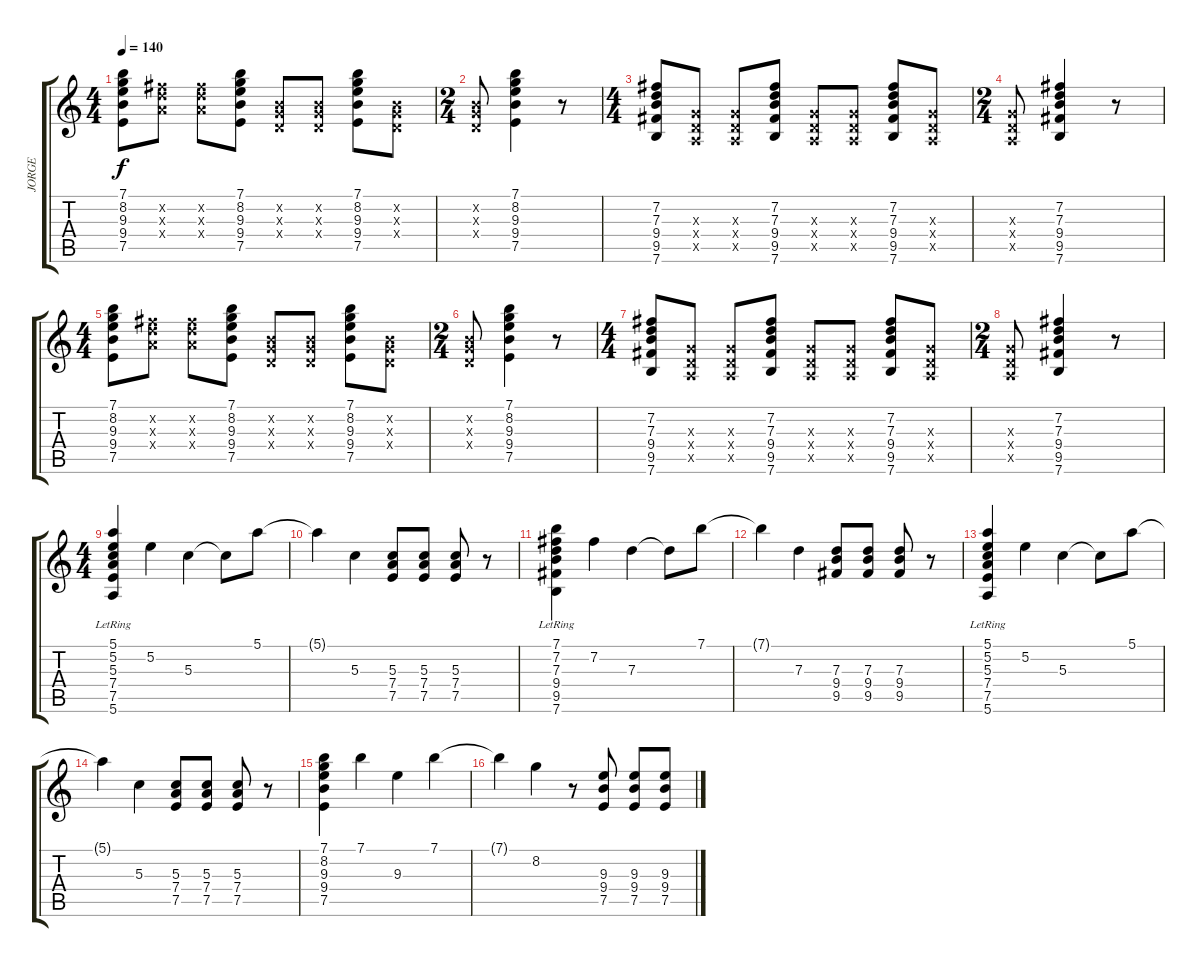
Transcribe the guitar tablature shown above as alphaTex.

\track ("JORGE" "JORGE") {instrument overdrivenguitar}
\staff {score tabs}
\tuning (E4 B3 G3 D3 A2 E2) {hide}
\ts (4 4)
\tempo 140
\clef g2
\ks c
(7.1 8.2 9.3 9.4 7.5).8{dy f} (7.2{x} 7.3{x} 7.4{x}).8 (7.2{x} 7.3{x} 7.4{x}).8 (7.1 8.2 9.3 9.4 7.5).8 (0.2{x} 0.3{x} 0.4{x}).8 (0.2{x} 0.3{x} 0.4{x}).8 (7.1 8.2 9.3 9.4 7.5).8 (0.2{x} 0.3{x} 0.4{x}).8 |
\ts (2 4)
(0.2{x} 0.3{x} 0.4{x}).8 (7.1 8.2 9.3 9.4 7.5).4 r.8 |
\ts (4 4)
(7.2 7.3 9.4 9.5 7.6).8 (0.3{x} 0.4{x} 0.5{x}).8 (0.3{x} 0.4{x} 0.5{x}).8 (7.2 7.3 9.4 9.5 7.6).8 (0.3{x} 0.4{x} 0.5{x}).8 (0.3{x} 0.4{x} 0.5{x}).8 (7.2 7.3 9.4 9.5 7.6).8 (0.3{x} 0.4{x} 0.5{x}).8 |
\ts (2 4)
(0.3{x} 0.4{x} 0.5{x}).8 (7.2 7.3 9.4 9.5 7.6).4 r.8 |
\ts (4 4)
(7.1 8.2 9.3 9.4 7.5).8 (7.2{x} 7.3{x} 7.4{x}).8 (7.2{x} 7.3{x} 7.4{x}).8 (7.1 8.2 9.3 9.4 7.5).8 (0.2{x} 0.3{x} 0.4{x}).8 (0.2{x} 0.3{x} 0.4{x}).8 (7.1 8.2 9.3 9.4 7.5).8 (0.2{x} 0.3{x} 0.4{x}).8 |
\ts (2 4)
(0.2{x} 0.3{x} 0.4{x}).8 (7.1 8.2 9.3 9.4 7.5).4 r.8 |
\ts (4 4)
(7.2 7.3 9.4 9.5 7.6).8 (0.3{x} 0.4{x} 0.5{x}).8 (0.3{x} 0.4{x} 0.5{x}).8 (7.2 7.3 9.4 9.5 7.6).8 (0.3{x} 0.4{x} 0.5{x}).8 (0.3{x} 0.4{x} 0.5{x}).8 (7.2 7.3 9.4 9.5 7.6).8 (0.3{x} 0.4{x} 0.5{x}).8 |
\ts (2 4)
(0.3{x} 0.4{x} 0.5{x}).8 (7.2 7.3 9.4 9.5 7.6).4 r.8 |
\ts (4 4)
(5.1{lr} 5.2{lr} 5.3{lr} 7.4{lr} 7.5{lr} 5.6{lr}).4 5.2.4 5.3.4 5.3{t}.8 5.1.8 |
5.1{t}.4 5.3.4 (5.3 7.4 7.5).8 (5.3 7.4 7.5).8 (5.3 7.4 7.5).8 r.8 |
(7.1{lr} 7.2{lr} 7.3{lr} 9.4{lr} 9.5{lr} 7.6{lr}).4 7.2.4 7.3.4 7.3{t}.8 7.1.8 |
7.1{t}.4 7.3.4 (7.3 9.4 9.5).8 (7.3 9.4 9.5).8 (7.3 9.4 9.5).8 r.8 |
(5.1{lr} 5.2{lr} 5.3{lr} 7.4{lr} 7.5{lr} 5.6{lr}).4 5.2.4 5.3.4 5.3{t}.8 5.1.8 |
5.1{t}.4 5.3.4 (5.3 7.4 7.5).8 (5.3 7.4 7.5).8 (5.3 7.4 7.5).8 r.8 |
(7.1 8.2 9.3 9.4 7.5).4 7.1.4 9.3.4 7.1.4 |
7.1{t}.4 8.2.4 r.8 (9.3 9.4 7.5).8 (9.3 9.4 7.5).8 (9.3 9.4 7.5).8
